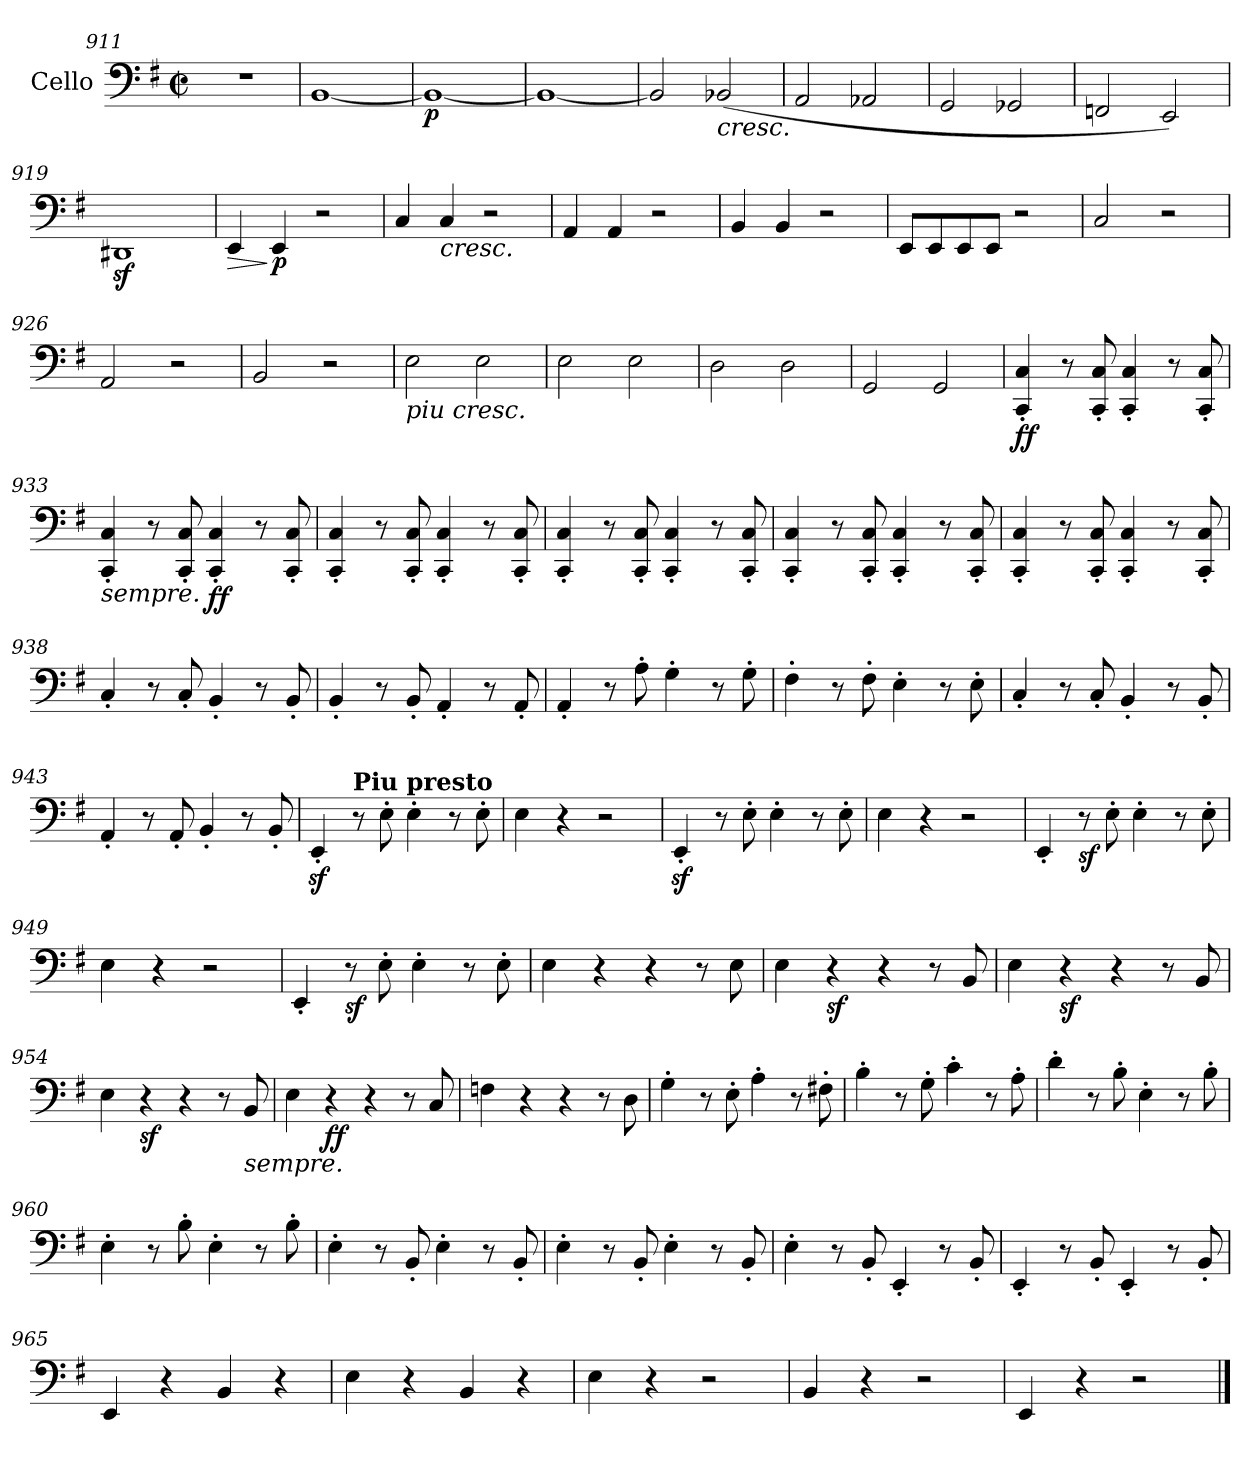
**kern	**dynam
*part1	*part1
*staff1	*staff1
*I"Cello	*
*clefF4	*
*k[f#]	*
*e:	*
*M2/2	*
*met(c|)	*
=911	=911
1r	.
=912	=912
[1BB	.
=913	=913
!	!LO:DY:b
1BB_	p
=914	=914
1BB_	.
=915	=915
2BB/]	.
!LO:TX:b:i:t=cresc.	!
(2BB-X/	.
=916	=916
2AA/	.
2AA-X/	.
=917	=917
2GG/	.
2GG-X/	.
=918	=918
2FFn/	.
2EE/)	.
=919	=919
1DD#Xz<	.
=920	=920
!	!LO:HP:b
4EE/	>
!	!LO:DY:n=1:b
4EE/	] p
2r	.
=921	=921
4C/	.
!LO:TX:b:i:t=cresc.	!
4C/	.
2r	.
=922	=922
4AA/	.
4AA/	.
2r	.
=923	=923
4BB/	.
4BB/	.
2r	.
!!LO:LB:g=z
=924	=924
8EE/L	.
8EE/	.
8EE/	.
8EE/J	.
2r	.
=925	=925
2C/	.
2r	.
=926	=926
2AA/	.
2r	.
=927	=927
2BB/	.
2r	.
=928	=928
!LO:TX:b:i:t=piu cresc.	!
2E\	.
2E\	.
=929	=929
2E\	.
2E\	.
=930	=930
2D\	.
2D\	.
=931	=931
2GG/	.
2GG/	.
=932	=932
!	!LO:DY:b
4CC'/ 4C'/	ff
8r	.
8CC'/ 8C'/	.
4CC'/ 4C'/	.
8r	.
8CC'/ 8C'/	.
=933	=933
!LO:TX:b:i:t=sempre.	!
4CC'/ 4C'/	.
8r	.
8CC'/ 8C'/	.
!	!LO:DY:b
4CC'/ 4C'/	ff
8r	.
8CC'/ 8C'/	.
!!LO:LB:g=z
=934	=934
4CC'/ 4C'/	.
8r	.
8CC'/ 8C'/	.
4CC'/ 4C'/	.
8r	.
8CC'/ 8C'/	.
=935	=935
4CC'/ 4C'/	.
8r	.
8CC'/ 8C'/	.
4CC'/ 4C'/	.
8r	.
8CC'/ 8C'/	.
=936	=936
4CC'/ 4C'/	.
8r	.
8CC'/ 8C'/	.
4CC'/ 4C'/	.
8r	.
8CC'/ 8C'/	.
=937	=937
4CC'/ 4C'/	.
8r	.
8CC'/ 8C'/	.
4CC'/ 4C'/	.
8r	.
8CC'/ 8C'/	.
=938	=938
4C'/	.
8r	.
8C'/	.
4BB'/	.
8r	.
8BB'/	.
=939	=939
4BB'/	.
8r	.
8BB'/	.
4AA'/	.
8r	.
8AA'/	.
!!LO:LB:g=z
=940	=940
4AA'/	.
8r	.
8A'\	.
4G'\	.
8r	.
8G'\	.
=941	=941
4F#'\	.
8r	.
8F#'\	.
4E'\	.
8r	.
8E'\	.
=942	=942
4C'/	.
8r	.
8C'/	.
4BB'/	.
8r	.
8BB'/	.
=943	=943
4AA'/	.
8r	.
8AA'/	.
4BB'/	.
8r	.
8BB'/	.
=944	=944
4EEz<'/	.
!LO:TX:a:B:t=Piu presto	!
8r	.
8E'\	.
4E'\	.
8r	.
8E'\	.
=945	=945
4E\	.
4r	.
2r	.
=946	=946
4EEz<'/	.
8r	.
8E'\	.
4E'\	.
8r	.
8E'\	.
!!LO:LB:g=z
=947	=947
4E\	.
4r	.
2r	.
=948	=948
4EE'/	.
!	!LO:DY:b
8r	sf
8E'\	.
4E'\	.
8r	.
8E'\	.
=949	=949
4E\	.
4r	.
2r	.
=950	=950
4EE'/	.
!	!LO:DY:b
8r	sf
8E'\	.
4E'\	.
8r	.
8E'\	.
=951	=951
4E\	.
4r	.
4r	.
8r	.
8E\	.
=952	=952
4E\	.
!	!LO:DY:b
4r	sf
4r	.
8r	.
8BB/	.
=953	=953
4E\	.
!	!LO:DY:b
4r	sf
4r	.
8r	.
8BB/	.
=954	=954
4E\	.
!	!LO:DY:b
4r	sf
4r	.
8r	.
!LO:TX:b:i:t=sempre.	!
8BB/	.
!!LO:LB:g=z
=955	=955
4E\	.
!	!LO:DY:b
4r	ff
4r	.
8r	.
8C/	.
=956	=956
4Fn\	.
4r	.
4r	.
8r	.
8D\	.
=957	=957
4G'\	.
8r	.
8E'\	.
4A'\	.
8r	.
8F#X'\	.
=958	=958
4B'\	.
8r	.
8G'\	.
4c'\	.
8r	.
8A'\	.
=959	=959
4d'\	.
8r	.
8B'\	.
4E'\	.
8r	.
8B'\	.
=960	=960
4E'\	.
8r	.
8B'\	.
4E'\	.
8r	.
8B'\	.
=961	=961
4E'\	.
8r	.
8BB'/	.
4E'\	.
8r	.
8BB'/	.
!!LO:LB:g=z
=962	=962
4E'\	.
8r	.
8BB'/	.
4E'\	.
8r	.
8BB'/	.
=963	=963
4E'\	.
8r	.
8BB'/	.
4EE'/	.
8r	.
8BB'/	.
=964	=964
4EE'/	.
8r	.
8BB'/	.
4EE'/	.
8r	.
8BB'/	.
=965	=965
4EE/	.
4r	.
4BB/	.
4r	.
=966	=966
4E\	.
4r	.
4BB/	.
4r	.
=967	=967
4E\	.
4r	.
2r	.
=968	=968
4BB/	.
4r	.
2r	.
=969	=969
4EE/	.
4r	.
2r	.
==	==
*-	*-
